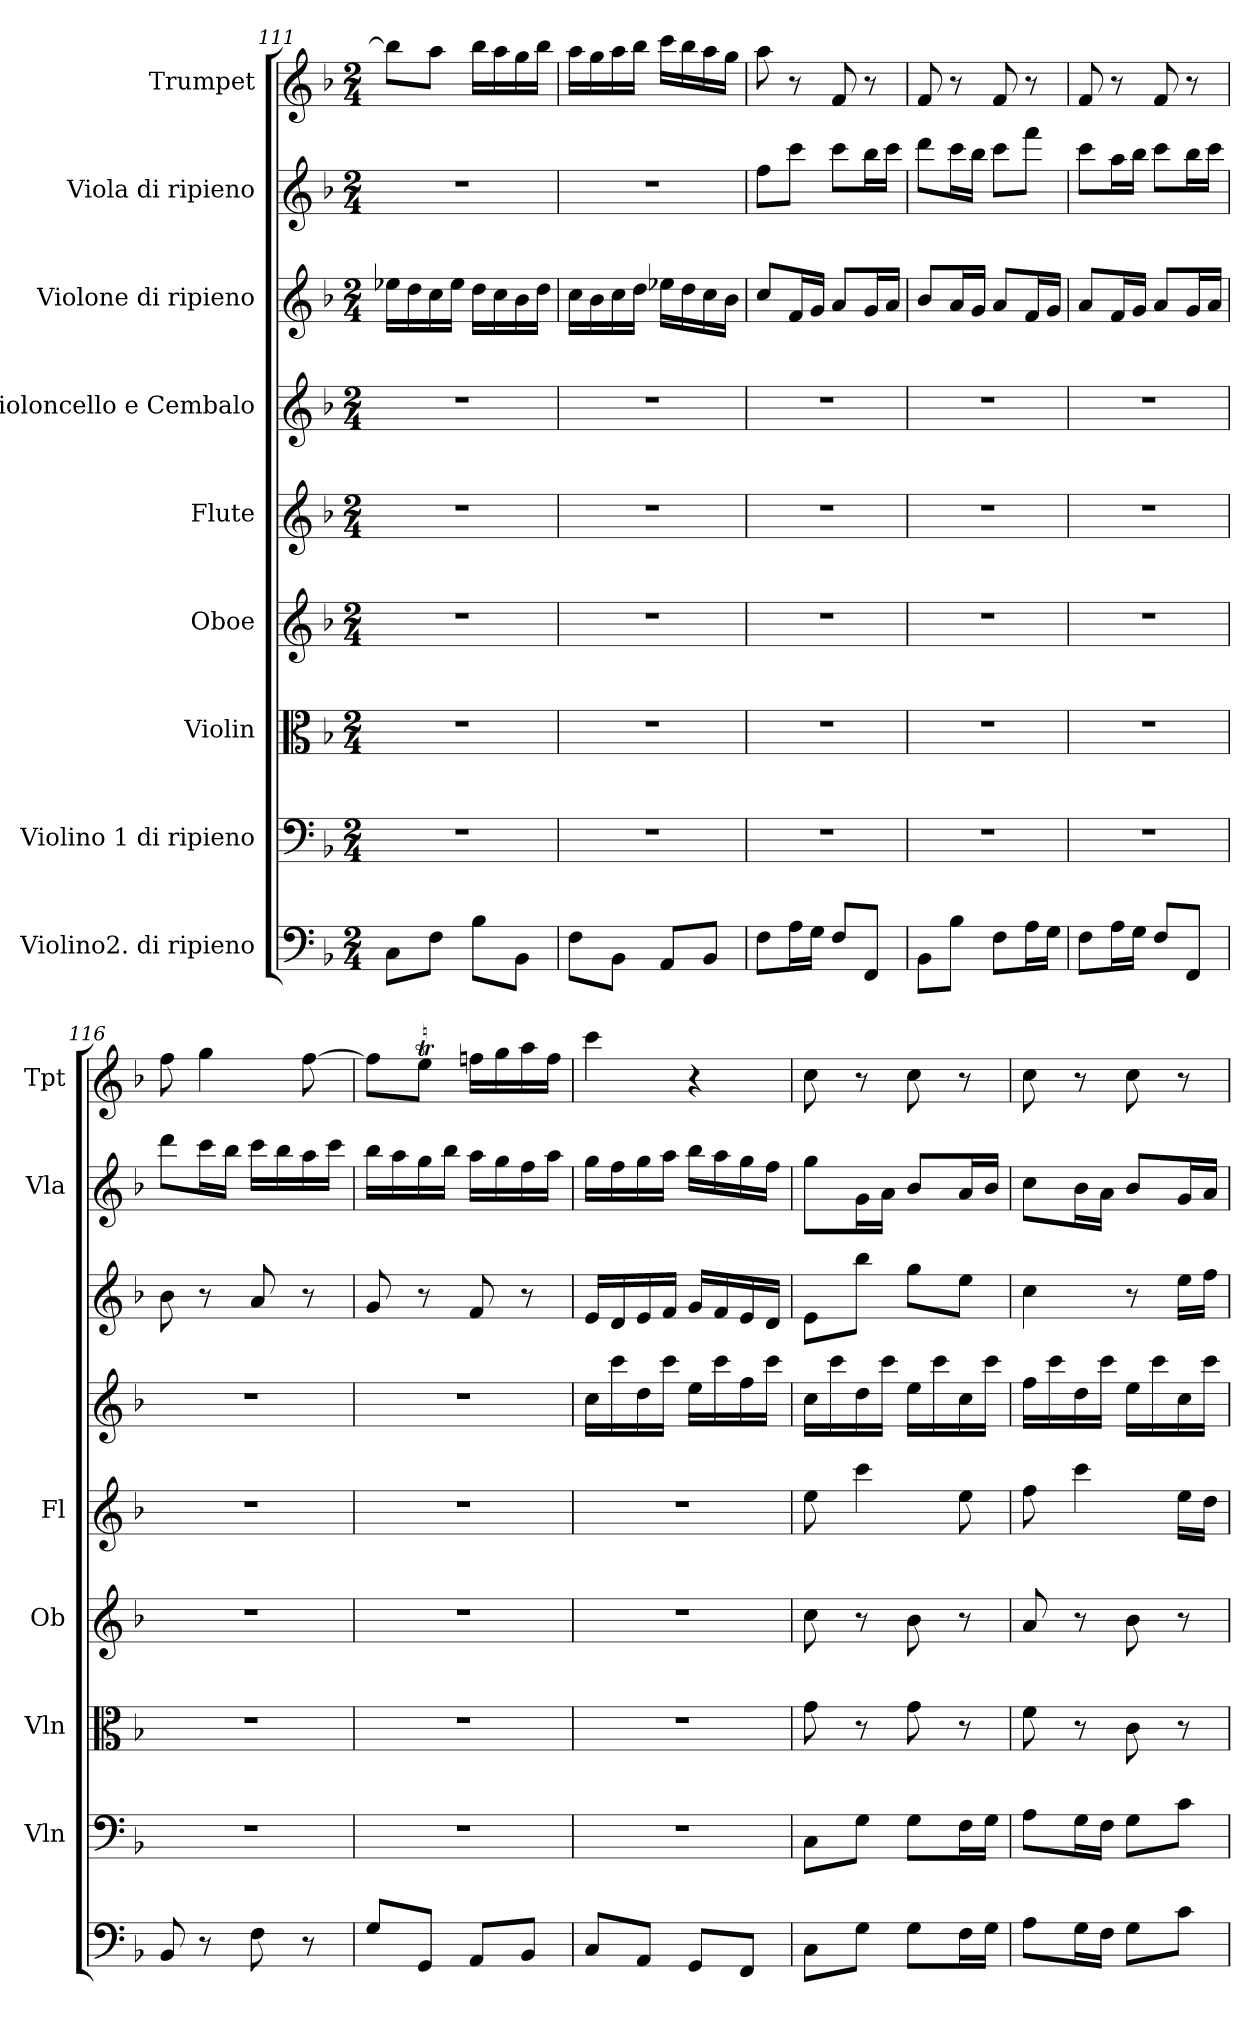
**kern	**kern	**kern	**kern	**kern	**kern	**kern	**kern	**kern
*part9	*part8	*part7	*part6	*part5	*part4	*part3	*part2	*part1
*staff9	*staff8	*staff7	*staff6	*staff5	*staff4	*staff3	*staff2	*staff1
*I"Violino2. di ripieno	*I"Violino 1 di ripieno	*I"Violin	*I"Oboe	*I"Flute	*I"Violoncello e Cembalo	*I"Violone di ripieno	*I"Viola di ripieno	*I"Trumpet
*	*I'Vln	*I'Vln	*I'Ob	*I'Fl	*	*	*I'Vla	*I'Tpt
*clefF4	*clefF4	*clefC3	*clefG2	*clefG2	*clefG2	*clefG2	*clefG2	*clefG2
*	*	*	*	*	*	*	*	*ITrd1c2
*k[b-]	*k[b-]	*k[b-]	*k[b-]	*k[b-]	*k[b-]	*k[b-]	*k[b-]	*k[b-e-a-]
*F:	*F:	*F:	*F:	*F:	*F:	*F:	*F:	*E-:
*M2/4	*M2/4	*M2/4	*M2/4	*M2/4	*M2/4	*M2/4	*M2/4	*M2/4
=111	=111	=111	=111	=111	=111	=111	=111	=111
8C\L	2r	2r	2r	2r	2r	16ee-X\LL	2r	8aa-\L]
.	.	.	.	.	.	16dd\	.	.
8F\J	.	.	.	.	.	16cc\	.	8gg\J
.	.	.	.	.	.	16ee-\JJ	.	.
8B-\L	.	.	.	.	.	16dd\LL	.	16aa-\LL
.	.	.	.	.	.	16cc\	.	16gg\
8BB-\J	.	.	.	.	.	16b-\	.	16ff\
.	.	.	.	.	.	16dd\JJ	.	16aa-\JJ
=112	=112	=112	=112	=112	=112	=112	=112	=112
8F\L	2r	2r	2r	2r	2r	16cc\LL	2r	16gg\LL
.	.	.	.	.	.	16b-\	.	16ff\
8BB-\J	.	.	.	.	.	16cc\	.	16gg\
.	.	.	.	.	.	16dd\JJ	.	16aa-\JJ
8AA/L	.	.	.	.	.	16ee-X\LL	.	16bb-\LL
.	.	.	.	.	.	16dd\	.	16aa-\
8BB-/J	.	.	.	.	.	16cc\	.	16gg\
.	.	.	.	.	.	16b-\JJ	.	16ff\JJ
=113	=113	=113	=113	=113	=113	=113	=113	=113
8F\L	2r	2r	2r	2r	2r	8cc/L	8ff\L	8gg\
16A\L	.	.	.	.	.	16f/L	8ccc\J	8r
16G\JJ	.	.	.	.	.	16g/JJ	.	.
8F/L	.	.	.	.	.	8a/L	8ccc\L	8e-/
8FF/J	.	.	.	.	.	16g/L	16bb-\L	8r
.	.	.	.	.	.	16a/JJ	16ccc\JJ	.
=114	=114	=114	=114	=114	=114	=114	=114	=114
8BB-\L	2r	2r	2r	2r	2r	8b-/L	8ddd\L	8e-/
8B-\J	.	.	.	.	.	16a/L	16ccc\L	8r
.	.	.	.	.	.	16g/JJ	16bb-\JJ	.
8F\L	.	.	.	.	.	8a/L	8ccc\L	8e-/
16A\L	.	.	.	.	.	16f/L	8fff\J	8r
16G\JJ	.	.	.	.	.	16g/JJ	.	.
=115	=115	=115	=115	=115	=115	=115	=115	=115
8F\L	2r	2r	2r	2r	2r	8a/L	8ccc\L	8e-/
16A\L	.	.	.	.	.	16f/L	16aa\L	8r
16G\JJ	.	.	.	.	.	16g/JJ	16bb-\JJ	.
8F/L	.	.	.	.	.	8a/L	8ccc\L	8e-/
8FF/J	.	.	.	.	.	16g/L	16bb-\L	8r
.	.	.	.	.	.	16a/JJ	16ccc\JJ	.
=116	=116	=116	=116	=116	=116	=116	=116	=116
8BB-/	2r	2r	2r	2r	2r	8b-\	8ddd\L	8ee-\
8r	.	.	.	.	.	8r	16ccc\L	4ff\
.	.	.	.	.	.	.	16bb-\JJ	.
8F\	.	.	.	.	.	8a/	16ccc\LL	.
.	.	.	.	.	.	.	16bb-\	.
8r	.	.	.	.	.	8r	16aa\	[8ee-\
.	.	.	.	.	.	.	16ccc\JJ	.
=117	=117	=117	=117	=117	=117	=117	=117	=117
8G/L	2r	2r	2r	2r	2r	8g/	16bb-\LL	8ee-\L]
.	.	.	.	.	.	.	16aa\	.
8GG/J	.	.	.	.	.	8r	16gg\	8ddT\J
.	.	.	.	.	.	.	16bb-\JJ	.
8AA/L	.	.	.	.	.	8f/	16aa\LL	16ee-\LL
.	.	.	.	.	.	.	16gg\	16ff\
8BB-/J	.	.	.	.	.	8r	16ff\	16gg\
.	.	.	.	.	.	.	16aa\JJ	16ee-\JJ
=118	=118	=118	=118	=118	=118	=118	=118	=118
8C/L	2r	2r	2r	2r	16cc\LL	16e/LL	16gg\LL	4bb-\
.	.	.	.	.	16ccc\	16d/	16ff\	.
8AA/J	.	.	.	.	16dd\	16e/	16gg\	.
.	.	.	.	.	16ccc\JJ	16f/JJ	16aa\JJ	.
8GG/L	.	.	.	.	16ee\LL	16g/LL	16bb-\LL	4r
.	.	.	.	.	16ccc\	16f/	16aa\	.
8FF/J	.	.	.	.	16ff\	16e/	16gg\	.
.	.	.	.	.	16ccc\JJ	16d/JJ	16ff\JJ	.
=119	=119	=119	=119	=119	=119	=119	=119	=119
8C\L	8C\L	8g\	8cc\	8ee\	16cc\LL	8e\L	8gg\L	8b-\
.	.	.	.	.	16ccc\	.	.	.
8G\J	8G\J	8r	8r	4ccc\	16dd\	8bb-\J	16g\L	8r
.	.	.	.	.	16ccc\JJ	.	16a\JJ	.
8G\L	8G\L	8g\	8b-\	.	16ee\LL	8gg\L	8b-/L	8b-\
.	.	.	.	.	16ccc\	.	.	.
16F\L	16F\L	8r	8r	8ee\	16cc\	8ee\J	16a/L	8r
16G\JJ	16G\JJ	.	.	.	16ccc\JJ	.	16b-/JJ	.
=120	=120	=120	=120	=120	=120	=120	=120	=120
8A\L	8A\L	8f\	8a/	8ff\	16ff\LL	4cc\	8cc\L	8b-\
.	.	.	.	.	16ccc\	.	.	.
16G\L	16G\L	8r	8r	4ccc\	16dd\	.	16b-\L	8r
16F\JJ	16F\JJ	.	.	.	16ccc\JJ	.	16a\JJ	.
8G\L	8G\L	8c\	8b-\	.	16ee\LL	8r	8b-/L	8b-\
.	.	.	.	.	16ccc\	.	.	.
8c\J	8c\J	8r	8r	16ee\LL	16cc\	16ee\LL	16g/L	8r
.	.	.	.	16dd\JJ	16ccc\JJ	16ff\JJ	16a/JJ	.
=	=	=	=	=	=	=	=	=
*-	*-	*-	*-	*-	*-	*-	*-	*-
